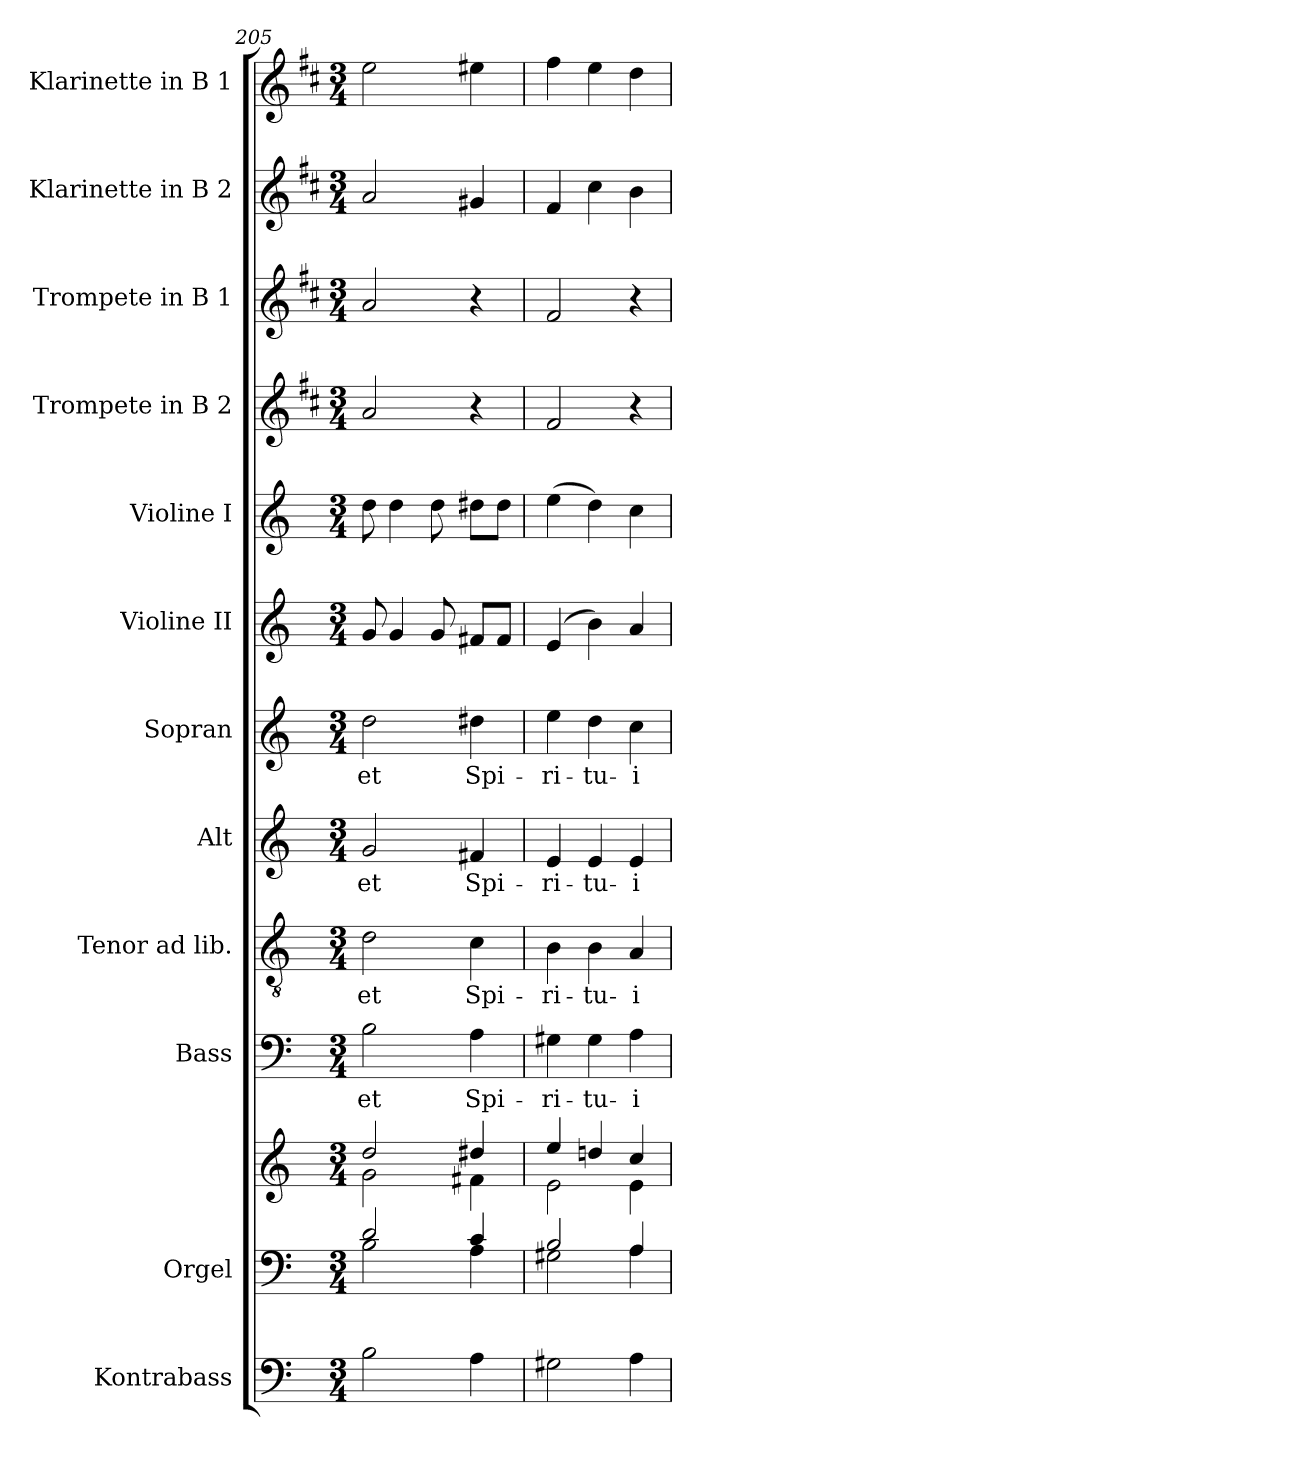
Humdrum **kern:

**kern	**kern	**kern	**kern	**text	**kern	**text	**kern	**text	**kern	**text	**kern	**kern	**kern	**kern	**kern	**kern
*part12	*part11	*part11	*part10	*part10	*part9	*part9	*part8	*part8	*part7	*part7	*part6	*part5	*part4	*part3	*part2	*part1
*staff13	*staff12	*staff11	*staff10	*staff10	*staff9	*staff9	*staff8	*staff8	*staff7	*staff7	*staff6	*staff5	*staff4	*staff3	*staff2	*staff1
*I"Kontrabass	*I"Orgel	*	*I"Bass	*	*I"Tenor ad lib.	*	*I"Alt	*	*I"Sopran	*	*I"Violine II	*I"Violine I	*I"Trompete in B 2	*I"Trompete in B 1	*I"Klarinette in B 2	*I"Klarinette in B 1
*I'Kb.	*I'Org.	*	*I'B	*	*I'T	*	*I'A	*	*I'S	*	*I'Vl. II	*I'Vl. I	*	*	*	*
!!LO:PB:g=z
*clefF4	*clefF4	*clefG2	*clefF4	*	*clefGv2	*	*clefG2	*	*clefG2	*	*clefG2	*clefG2	*clefG2	*clefG2	*clefG2	*clefG2
*ITrd7c12	*	*	*	*	*	*	*	*	*	*	*	*	*ITrd1c2	*ITrd1c2	*ITrd1c2	*ITrd1c2
*k[]	*k[]	*k[]	*k[]	*	*k[]	*	*k[]	*	*k[]	*	*k[]	*k[]	*k[]	*k[]	*k[]	*k[]
*C:	*C:	*C:	*C:	*	*C:	*	*C:	*	*C:	*	*C:	*C:	*C:	*C:	*C:	*C:
*M3/4	*M3/4	*M3/4	*M3/4	*	*M3/4	*	*M3/4	*	*M3/4	*	*M3/4	*M3/4	*M3/4	*M3/4	*M3/4	*M3/4
=205	=205	=205	=205	=205	=205	=205	=205	=205	=205	=205	=205	=205	=205	=205	=205	=205
*	*^	*^	*	*	*	*	*	*	*	*	*	*	*	*	*	*
!	!	!	!	!	!	!LO:LY:b	!	!LO:LY:b	!	!LO:LY:b	!	!LO:LY:b	!	!	!	!	!	!
2BB\	2d/	2B\	2dd/	2g\	2B\	et	2d\	et	2g/	et	2dd\	et	8g/	8dd\	2g/	2g/	2g/	2dd\
.	.	.	.	.	.	.	.	.	.	.	.	.	4g/	4dd\	.	.	.	.
.	.	.	.	.	.	.	.	.	.	.	.	.	8g/	8dd\	.	.	.	.
!	!	!	!	!	!	!LO:LY:b	!	!LO:LY:b	!	!LO:LY:b	!	!LO:LY:b	!	!	!	!	!	!
4AA\	4c/	4A\	4dd#X/	4f#X\	4A\	Spi-	4c\	Spi-	4f#X/	Spi-	4dd#X\	Spi-	8f#X/L	8dd#X\L	4r	4r	4f#X/	4dd#X\
.	.	.	.	.	.	.	.	.	.	.	.	.	8f#/J	8dd#\J	.	.	.	.
=206	=206	=206	=206	=206	=206	=206	=206	=206	=206	=206	=206	=206	=206	=206	=206	=206	=206	=206
!	!	!	!	!	!	!LO:LY:b	!	!LO:LY:b	!	!LO:LY:b	!	!LO:LY:b	!	!	!	!	!	!
2GG#X\	2B/	2G#X\	4ee/	2e\	4G#X\	-ri-	4B\	-ri-	4e/	-ri-	4ee\	-ri-	(4e/	(>4ee\	2e/	2e/	4e/	4ee\
!	!	!	!	!	!	!LO:LY:b	!	!LO:LY:b	!	!LO:LY:b	!	!LO:LY:b	!	!	!	!	!	!
.	.	.	4ddn/	.	4G#\	-tu-	4B\	-tu-	4e/	-tu-	4dd\	-tu-	4b\)	4dd\)	.	.	4b\	4dd\
!	!	!	!	!	!	!LO:LY:b	!	!LO:LY:b	!	!LO:LY:b	!	!LO:LY:b	!	!	!	!	!	!
4AA\	4A/	4A\	4cc/	4e\	4A\	-i	4A/	-i	4e/	-i	4cc\	-i	4a/	4cc\	4r	4r	4a\	4cc\
*	*v	*v	*	*	*	*	*	*	*	*	*	*	*	*	*	*	*	*
*	*	*v	*v	*	*	*	*	*	*	*	*	*	*	*	*	*	*
=	=	=	=	=	=	=	=	=	=	=	=	=	=	=	=	=
*-	*-	*-	*-	*-	*-	*-	*-	*-	*-	*-	*-	*-	*-	*-	*-	*-
